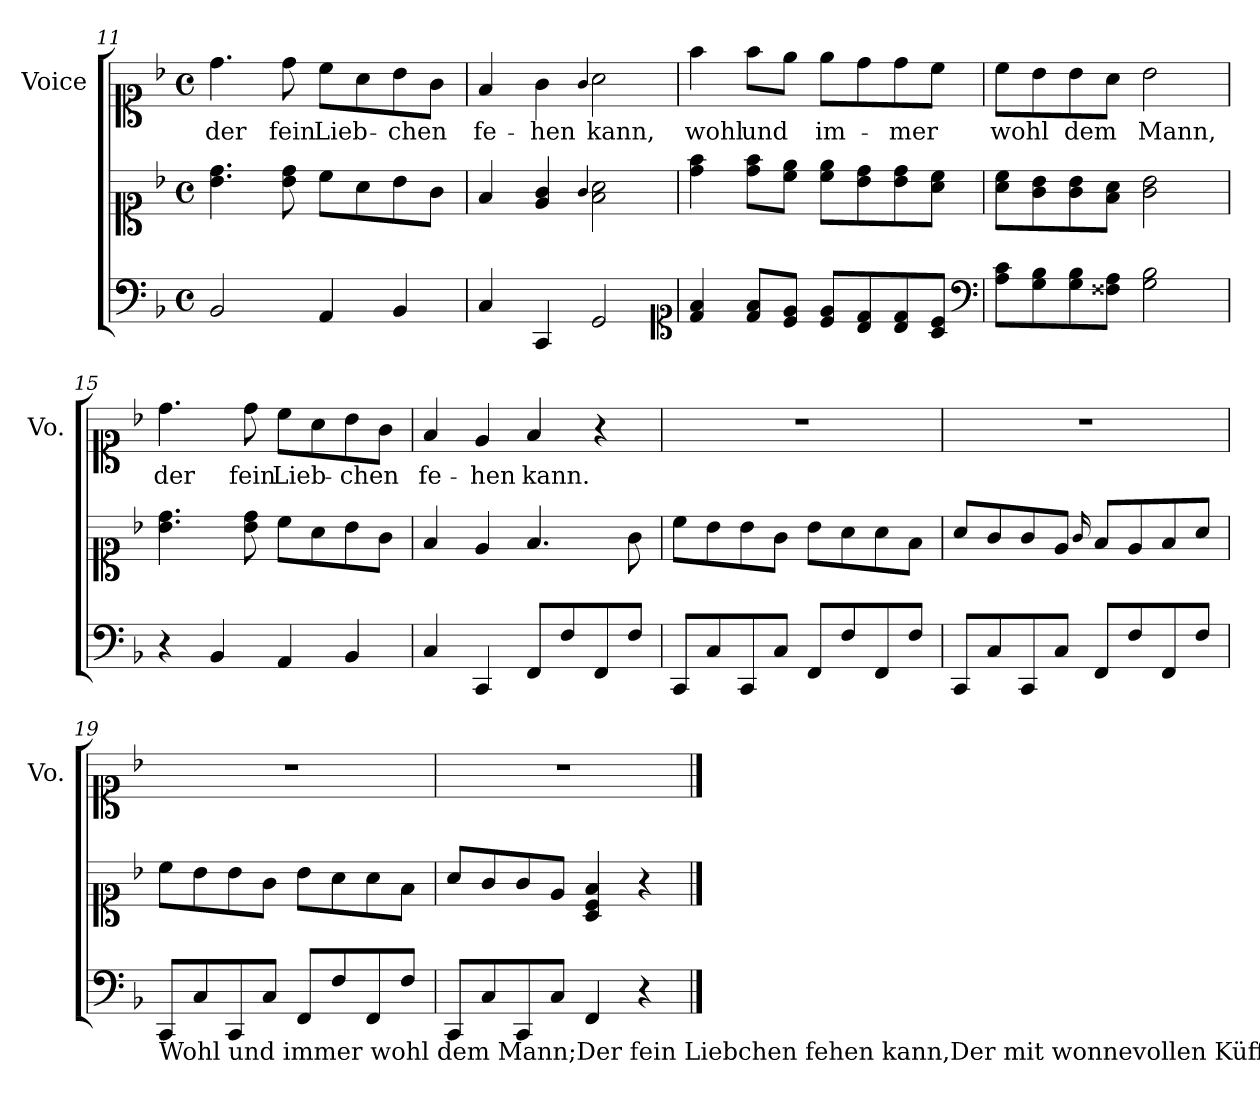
**kern	**kern	**kern	**text
*part2	*part2	*part1	*part1
*staff3	*staff2	*staff1	*staff1
*	*	*I"Voice	*
*	*	*I'Vo.	*
*clefF4	*clefC1	*clefC1	*
*k[b-]	*k[b-]	*k[b-]	*
*M4/4	*M4/4	*M4/4	*
*met(c)	*met(c)	*met(c)	*
=11	=11	=11	=11
2BB-/	4.b-\ 4.dd\	4.dd\	der
.	8b-\ 8dd\	8dd\	fein
4AA/	8cc\L	8cc\L	Lieb-
.	8a\	8a\	.
4BB-/	8b-\	8b-\	-chen
.	8g\J	8g\J	.
=12	=12	=12	=12
4C/	4f/	4f/	fe-
4CC/	4e/ 4g/	4g\	-hen
.	4qqg/	4qqg/	.
2GG/	2f\ 2a\	2a\	kann,
*clefC1	*	*	*
=13	=13	=13	=13
4d/ 4f/	4dd\ 4ff\	4ff\	wohl
8d/ 8f/L	8dd\ 8ff\L	8ff\L	und
8c/ 8e/J	8cc\ 8ee\J	8ee\J	.
8c/ 8e/L	8cc\ 8ee\L	8ee\L	im-
8B-/ 8d/	8b-\ 8dd\	8dd\	.
8B-/ 8d/	8b-\ 8dd\	8dd\	-mer
8A/ 8c/J	8a\ 8cc\J	8cc\J	.
*clefF4	*	*	*
!!LO:LB:g=z
=14	=14	=14	=14
8A\ 8c\L	8a\ 8cc\L	8cc\L	wohl
8G\ 8B-\	8g\ 8b-\	8b-\	.
8G\ 8B-\	8g\ 8b-\	8b-\	dem
8F##X\ 8A\J	8f\ 8a\J	8a\J	.
2G\ 2B-\	2g\ 2b-\	2b-\	Mann,
=15	=15	=15	=15
4r	4.b-\ 4.dd\	4.dd\	der
4BB-/	.	.	.
.	8b-\ 8dd\	8dd\	fein
4AA/	8cc\L	8cc\L	Lieb-
.	8a\	8a\	.
4BB-/	8b-\	8b-\	-chen
.	8g\J	8g\J	.
=16	=16	=16	=16
4C/	4f/	4f/	fe-
4CC/	4e/	4e/	-hen
8FF/L	4.f/	4f/	kann.
8F/	.	.	.
8FF/	.	4r	.
8F/J	8g\	.	.
=17	=17	=17	=17
8CC/L	8cc\L	1r	.
8C/	8b-\	.	.
8CC/	8b-\	.	.
8C/J	8g\J	.	.
8FF/L	8b-\L	.	.
8F/	8a\	.	.
8FF/	8a\	.	.
8F/J	8f\J	.	.
=18	=18	=18	=18
8CC/L	8a/L	1r	.
8C/	8g/	.	.
8CC/	8g/	.	.
8C/J	8e/J	.	.
.	16qqg/	.	.
8FF/L	8f/L	.	.
8F/	8e/	.	.
8FF/	8f/	.	.
8F/J	8a/J	.	.
!!LO:PB:g=z
=19	=19	=19	=19
!LO:TX:b:t=Wohl und immer wohl dem Mann;Der fein Liebchen fehen kann,Der mit wonnevollen KüffenDaf in feinen Arm fie fchliefsen,Wohl und immer wohl dem Mann,Der fein Liebchen fehen kann.Aber weh dem armen Mann,Der nichts Liebes fehen kann,Der wie ich in Minna BandenTrauern mufs in fremden Landen!Weh und immer weh dem Mann,Der nichts Liebes fehen kann.	!	!	!
8CC/L	8cc\L	1r	.
8C/	8b-\	.	.
8CC/	8b-\	.	.
8C/J	8g\J	.	.
8FF/L	8b-\L	.	.
8F/	8a\	.	.
8FF/	8a\	.	.
8F/J	8f\J	.	.
=20	=20	=20	=20
8CC/L	8a/L	1r	.
8C/	8g/	.	.
8CC/	8g/	.	.
8C/J	8e/J	.	.
4FF/	4A/ 4c/ 4f/	.	.
4r	4r	.	.
==	==	==	==
*-	*-	*-	*-
